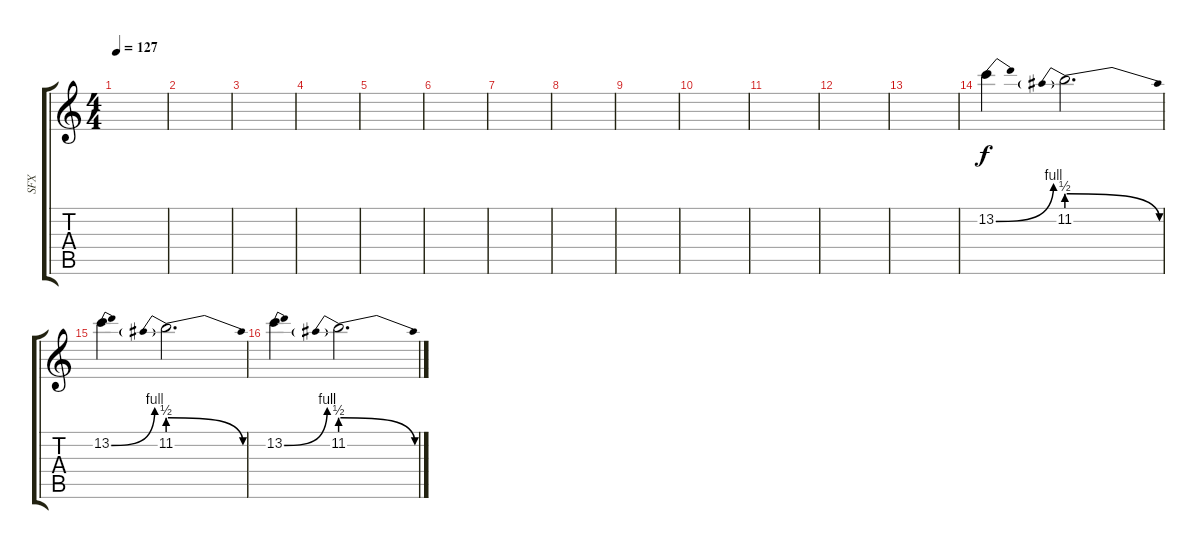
\track ("SFX" "SFX") {instrument distortionguitar}
\staff {score tabs}
\tuning (E4 B3 G3 D3 A2 E2) {hide}
\ts (4 4)
\tempo 127
\clef g2
\ks c
|
|
|
|
|
|
|
|
|
|
|
|
|
13.2{be (bend 0 0 60 4)}.4 11.2{be (prebendrelease 0 2 60 0)}.2{d} |
13.2{be (bend 0 0 60 4)}.4 11.2{be (prebendrelease 0 2 60 0)}.2{d} |
13.2{be (bend 0 0 60 4)}.4 11.2{be (prebendrelease 0 2 60 0)}.2{d}
